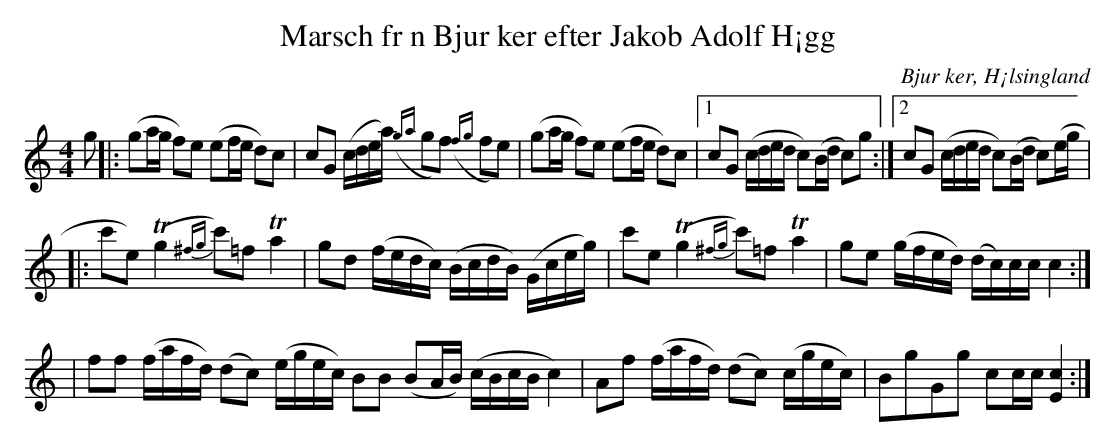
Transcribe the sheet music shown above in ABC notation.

X:1
T: Marsch fr n Bjur ker efter Jakob Adolf H¡gg
O: Bjur ker, H¡lsingland
M: 4/4
L: 1/16
K: C
g2|:(g2ag f2)e2 (e2fe d2)c2|c2G2 (cdea) ({ga}g2f2) ({fg}f2e2)|(g2ag f2)e2 (e2fe d2)c2|1 c2G2 (cded c2)(Bd c2)g2:|2 c2G2 (cded c2)(Bd c2)(eg|
|:c'2e2) (Tg4 {^fg}c'2)=f2 Ta4|g2d2 (fedc) (BcdB) (Gceg)|c'2e2 (Tg4 {^fg}c'2)=f2 Ta4|g2e2 (gfed) (dc)cc c4:|
|f2f2 (fafd) (d2c2) (egec) B2B2 (B2AB) (cBcB c4) |A2f2 (fafd) (d2c2) (cgec) |B2g2G2g2 c2cc [E4c4]:|
